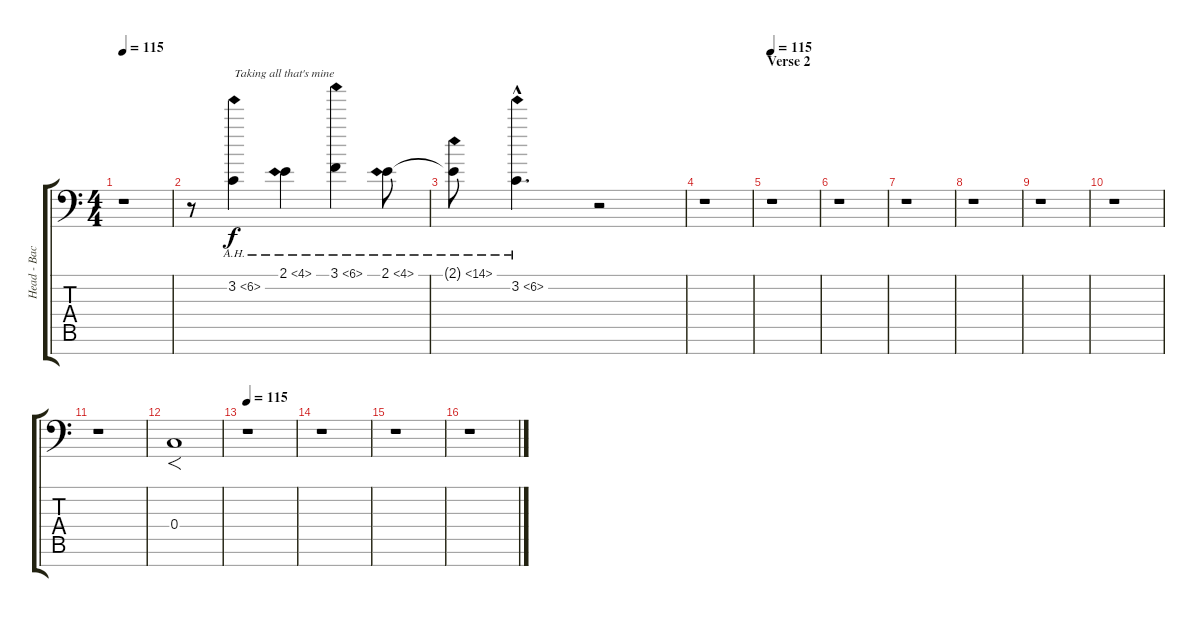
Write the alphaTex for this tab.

\track ("Head - Background vocals" "Head - Bac") {instrument lead2sawtooth}
\staff {score tabs}
\tuning (D4 A3 F3 C3 G2 D2 A1) {hide}
\ts (4 4)
\tempo 115
\clef f4
\ks c
r.1{dy f} |
r.8 3.2{ah 3}.4{txt "Taking all that's mine"} 2.1{ah 2}.4 3.1{ah 3}.4 2.1{ah 2}.8 |
2.1{ah 12 t}.8 3.2{ah 3 hac}.4{d} r.2 |
r.1 |
\section ("" "Verse 2")
\tempo 115
r.1 |
r.1 |
r.1 |
r.1 |
r.1 |
r.1 |
r.1 |
0.4.1{f volume 16 balance 8 instrument lead2sawtooth} |
\tempo 115
r.1 |
r.1 |
r.1 |
r.1
